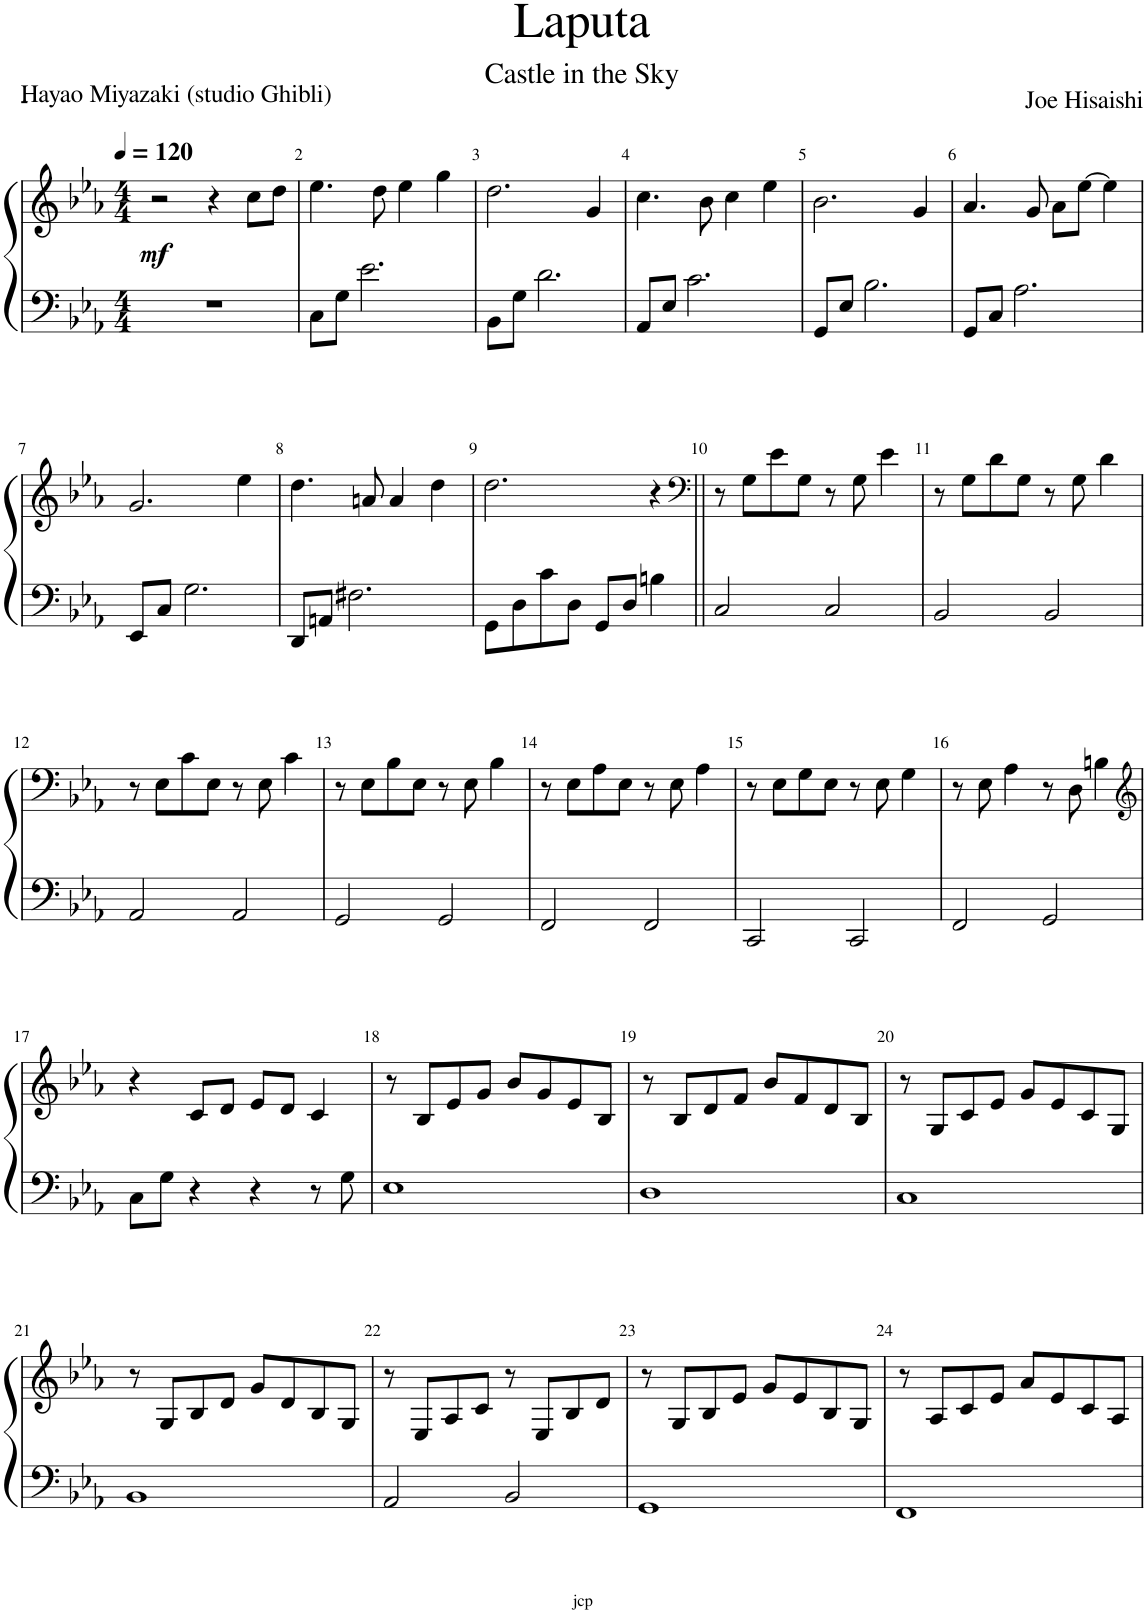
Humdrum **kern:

**kern	**kern	**dynam
*part1	*part1	*part1
*staff2	*staff1	*staff1/2
*I"Piano	*	*
*I'Pno.	*	*
*clefF4	*clefG2	*
*k[b-e-a-]	*k[b-e-a-]	*
*M4/4	*M4/4	*
*MM120	*MM120	*
=1	=1	=1
!	!	!LO:DY:b
1r	2r	mf
.	4r	.
.	8cc\L	.
.	8dd\J	.
=2	=2	=2
8C\L	4.ee-\	.
8G\J	.	.
2.e-\	.	.
.	8dd\	.
.	4ee-\	.
.	4gg\	.
=3	=3	=3
8BB-\L	2.dd\	.
8G\J	.	.
2.d\	.	.
.	4g/	.
=4	=4	=4
8AA-/L	4.cc\	.
8E-/J	.	.
2.c\	.	.
.	8b-\	.
.	4cc\	.
.	4ee-\	.
=5	=5	=5
8GG/L	2.b-\	.
8E-/J	.	.
2.B-\	.	.
.	4g/	.
=6	=6	=6
8GG/L	4.a-/	.
8C/J	.	.
2.A-\	.	.
.	8g/	.
.	8a-\L	.
.	[8ee-\J	.
.	4ee-\]	.
!!LO:LB:g=z
=7	=7	=7
8EE-/L	2.g/	.
8C/J	.	.
2.G\	.	.
.	4ee-\	.
=8	=8	=8
8DD/L	4.dd\	.
8AAn/J	.	.
2.F#X\	.	.
.	8an/	.
.	4a/	.
.	4dd\	.
=9	=9	=9
8GG\L	2.dd\	.
8D\	.	.
8c\	.	.
8D\J	.	.
8GG/L	.	.
8D/J	.	.
4Bn\	4r	.
=10||	=10||	=10||
*	*clefF4	*
2C/	8r	.
.	8G\L	.
.	8e-\	.
.	8G\J	.
2C/	8r	.
.	8G\	.
.	4e-\	.
=11	=11	=11
2BB-/	8r	.
.	8G\L	.
.	8d\	.
.	8G\J	.
2BB-/	8r	.
.	8G\	.
.	4d\	.
!!LO:LB:g=z
=12	=12	=12
2AA-/	8r	.
.	8E-\L	.
.	8c\	.
.	8E-\J	.
2AA-/	8r	.
.	8E-\	.
.	4c\	.
=13	=13	=13
2GG/	8r	.
.	8E-\L	.
.	8B-\	.
.	8E-\J	.
2GG/	8r	.
.	8E-\	.
.	4B-\	.
=14	=14	=14
2FF/	8r	.
.	8E-\L	.
.	8A-\	.
.	8E-\J	.
2FF/	8r	.
.	8E-\	.
.	4A-\	.
=15	=15	=15
2CC/	8r	.
.	8E-\L	.
.	8G\	.
.	8E-\J	.
2CC/	8r	.
.	8E-\	.
.	4G\	.
=16	=16	=16
2FF/	8r	.
.	8E-\	.
.	4A-\	.
2GG/	8r	.
.	8D\	.
.	4Bn\	.
!!LO:LB:g=z
=17	=17	=17
*	*clefG2	*
8C\L	4r	.
8G\J	.	.
4r	8c/L	.
.	8d/J	.
4r	8e-/L	.
.	8d/J	.
8r	4c/	.
8G\	.	.
=18	=18	=18
1E-	8r	.
.	8B-/L	.
.	8e-/	.
.	8g/J	.
.	8b-/L	.
.	8g/	.
.	8e-/	.
.	8B-/J	.
=19	=19	=19
1D	8r	.
.	8B-/L	.
.	8d/	.
.	8f/J	.
.	8b-/L	.
.	8f/	.
.	8d/	.
.	8B-/J	.
=20	=20	=20
1C	8r	.
.	8G/L	.
.	8c/	.
.	8e-/J	.
.	8g/L	.
.	8e-/	.
.	8c/	.
.	8G/J	.
!!LO:LB:g=z
=21	=21	=21
1BB-	8r	.
.	8G/L	.
.	8B-/	.
.	8d/J	.
.	8g/L	.
.	8d/	.
.	8B-/	.
.	8G/J	.
=22	=22	=22
2AA-/	8r	.
.	8E-/L	.
.	8A-/	.
.	8c/J	.
2BB-/	8r	.
.	8E-/L	.
.	8B-/	.
.	8d/J	.
=23	=23	=23
1GG	8r	.
.	8G/L	.
.	8B-/	.
.	8e-/J	.
.	8g/L	.
.	8e-/	.
.	8B-/	.
.	8G/J	.
=24	=24	=24
1FF	8r	.
.	8A-/L	.
.	8c/	.
.	8e-/J	.
.	8a-/L	.
.	8e-/	.
.	8c/	.
.	8A-/J	.
=	=	=
*-	*-	*-
